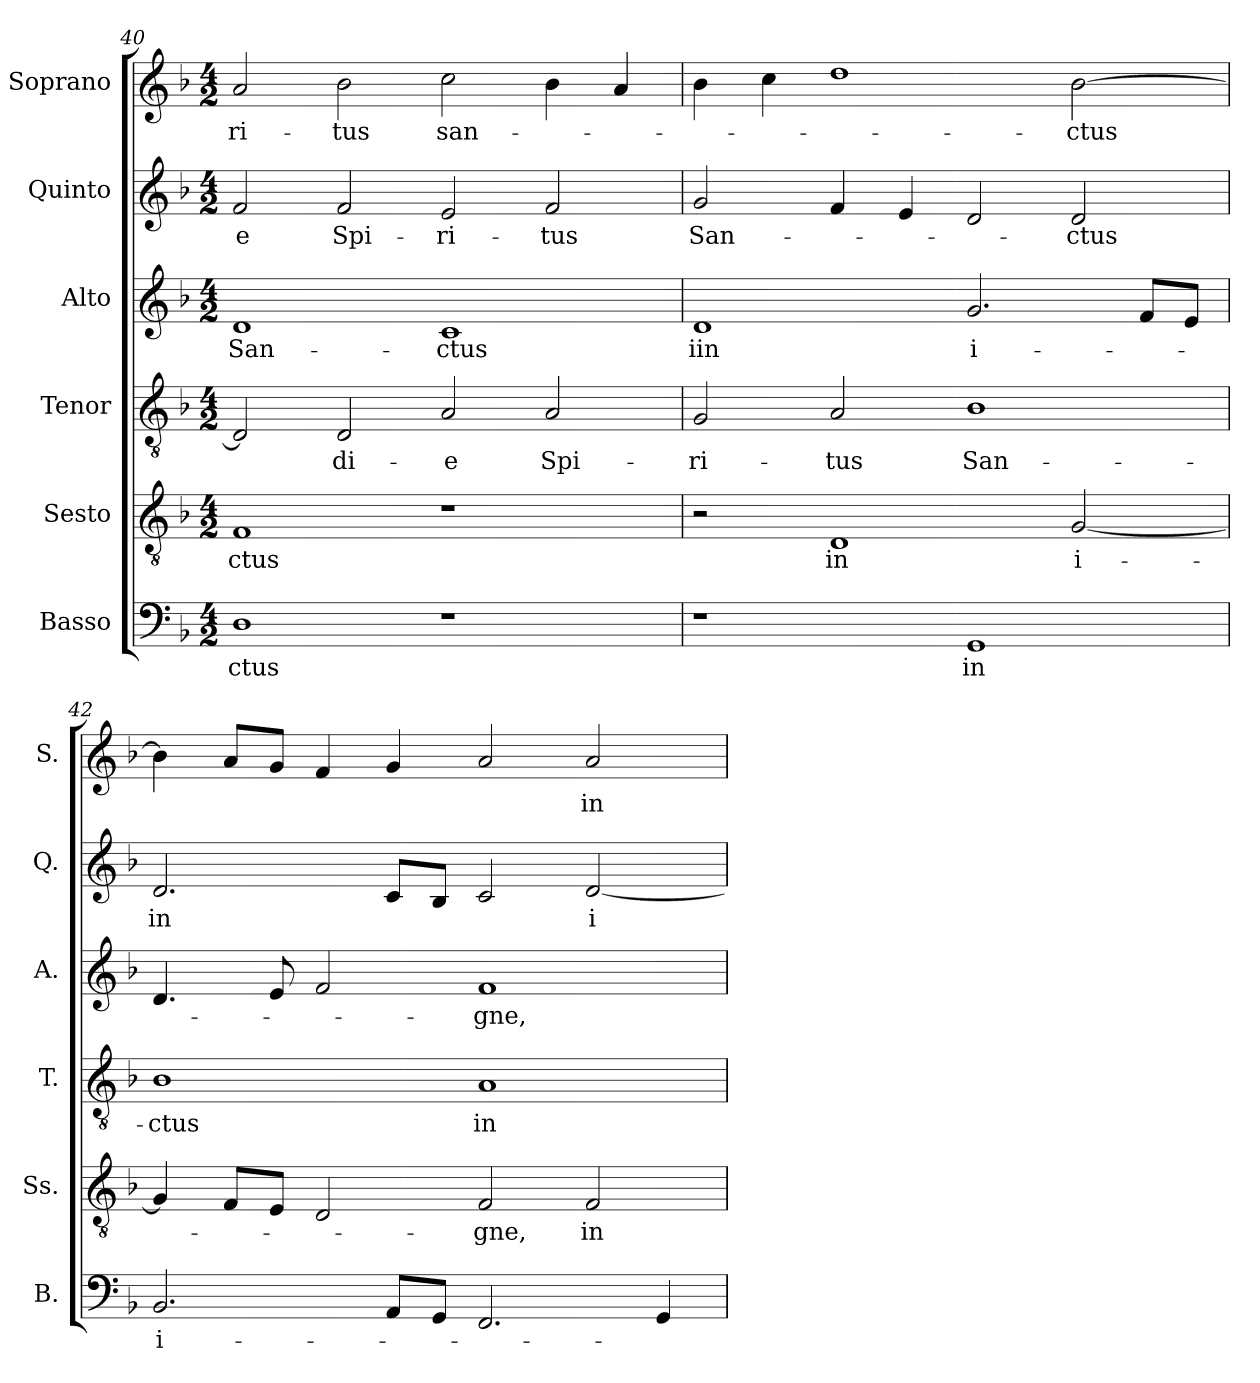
**kern	**text	**kern	**text	**kern	**text	**kern	**text	**kern	**text	**kern	**text
*part6	*part6	*part5	*part5	*part4	*part4	*part3	*part3	*part2	*part2	*part1	*part1
*staff6	*staff6	*staff5	*staff5	*staff4	*staff4	*staff3	*staff3	*staff2	*staff2	*staff1	*staff1
*I"Basso	*	*I"Sesto	*	*I"Tenor	*	*I"Alto	*	*I"Quinto	*	*I"Soprano	*
*I'B.	*	*I'Ss.	*	*I'T.	*	*I'A.	*	*I'Q.	*	*I'S.	*
*clefF4	*	*clefGv2	*	*clefGv2	*	*clefG2	*	*clefG2	*	*clefG2	*
*	*	*ITrd7c12	*	*ITrd7c12	*	*	*	*	*	*	*
*k[b-]	*	*k[b-]	*	*k[b-]	*	*k[b-]	*	*k[b-]	*	*k[b-]	*
*F:	*	*F:	*	*F:	*	*F:	*	*F:	*	*F:	*
*M4/2	*	*M4/2	*	*M4/2	*	*M4/2	*	*M4/2	*	*M4/2	*
=40	=40	=40	=40	=40	=40	=40	=40	=40	=40	=40	=40
!	!LO:LY:b:color=#000000	!	!	!	!	!	!	!	!	!	!
!	!	!	!LO:LY:b:color=#000000	!	!	!	!	!	!	!	!
!	!	!	!	!	!	!	!LO:LY:b:color=#000000	!	!	!	!
!	!	!	!	!	!	!	!	!	!LO:LY:b:color=#000000	!	!
!	!	!	!	!	!	!	!	!	!	!	!LO:LY:b:color=#000000
1Di	-ctus	1FFi	-ctus	2DDi/]	.	1di	San-	2fi/	-e	2ai/	-ri-
!	!	!	!	!	!LO:LY:b:color=#000000	!	!	!	!	!	!
!	!	!	!	!	!	!	!	!	!LO:LY:b:color=#000000	!	!
!	!	!	!	!	!	!	!	!	!	!	!LO:LY:b:color=#000000
.	.	.	.	2DDi/	-di-	.	.	2fi/	Spi-	2b-i\	-tus
!	!	!	!	!	!LO:LY:b:color=#000000	!	!	!	!	!	!
!	!	!	!	!	!	!	!LO:LY:b:color=#000000	!	!	!	!
!	!	!	!	!	!	!	!	!	!LO:LY:b:color=#000000	!	!
!	!	!	!	!	!	!	!	!	!	!	!LO:LY:b:color=#000000
1r	.	1r	.	2AAi/	-e	1ci	-ctus	2ei/	-ri-	2cci\	san-
!	!	!	!	!	!LO:LY:b:color=#000000	!	!	!	!	!	!
!	!	!	!	!	!	!	!	!	!LO:LY:b:color=#000000	!	!
.	.	.	.	2AAi/	Spi-	.	.	2fi/	-tus	4b-i\	.
.	.	.	.	.	.	.	.	.	.	4ai/	.
=41	=41	=41	=41	=41	=41	=41	=41	=41	=41	=41	=41
!	!	!	!	!	!LO:LY:b:color=#000000	!	!	!	!	!	!
!	!	!	!	!	!	!	!LO:LY:b:color=#000000	!	!	!	!
!	!	!	!	!	!	!	!	!	!LO:LY:b:color=#000000	!	!
1r	.	2r	.	2GGi/	-ri-	1di	iin	2gi/	San-	4b-i\	.
.	.	.	.	.	.	.	.	.	.	4cci\	.
!	!	!	!LO:LY:b:color=#000000	!	!	!	!	!	!	!	!
!	!	!	!	!	!LO:LY:b:color=#000000	!	!	!	!	!	!
.	.	1DDi	in	2AAi/	-tus	.	.	4fi/	.	1ddi	.
.	.	.	.	.	.	.	.	4ei/	.	.	.
!	!LO:LY:b:color=#000000	!	!	!	!	!	!	!	!	!	!
!	!	!	!	!	!LO:LY:b:color=#000000	!	!	!	!	!	!
!	!	!	!	!	!	!	!LO:LY:b:color=#000000	!	!	!	!
1GGi	in	.	.	1BB-i	San-	2.gi/	i-	2di/	.	.	.
!	!	!	!LO:LY:b:color=#000000	!	!	!	!	!	!	!	!
!	!	!	!	!	!	!	!	!	!LO:LY:b:color=#000000	!	!
!	!	!	!	!	!	!	!	!	!	!	!LO:LY:b:color=#000000
.	.	[2GGi/	i-	.	.	.	.	2di/	-ctus	[2b-i\	-ctus
.	.	.	.	.	.	8fi/L	.	.	.	.	.
.	.	.	.	.	.	8ei/J	.	.	.	.	.
!!LO:LB:g=z
=42	=42	=42	=42	=42	=42	=42	=42	=42	=42	=42	=42
!	!LO:LY:b:color=#000000	!	!	!	!	!	!	!	!	!	!
!	!	!	!	!	!LO:LY:b:color=#000000	!	!	!	!	!	!
!	!	!	!	!	!	!	!	!	!LO:LY:b:color=#000000	!	!
2.BB-i/	i-	4GGi/]	.	1BB-i	-ctus	4.di/	.	2.di/	in	4b-i\]	.
.	.	8FFi/L	.	.	.	.	.	.	.	8ai/L	.
.	.	8EEi/J	.	.	.	8ei/	.	.	.	8gi/J	.
.	.	2DDi/	.	.	.	2fi/	.	.	.	4fi/	.
8AAi/L	.	.	.	.	.	.	.	8ci/L	.	4gi/	.
8GGi/J	.	.	.	.	.	.	.	8B-i/J	.	.	.
!	!	!	!LO:LY:b:color=#000000	!	!	!	!	!	!	!	!
!	!	!	!	!	!LO:LY:b:color=#000000	!	!	!	!	!	!
!	!	!	!	!	!	!	!LO:LY:b:color=#000000	!	!	!	!
2.FFi/	.	2FFi/	-gne,	1AAi	in	1fi	-gne,	2ci/	.	2ai/	.
!	!	!	!LO:LY:b:color=#000000	!	!	!	!	!	!	!	!
!	!	!	!	!	!	!	!	!	!LO:LY:b:color=#000000	!	!
!	!	!	!	!	!	!	!	!	!	!	!LO:LY:b:color=#000000
.	.	2FFi/	in	.	.	.	.	[2di/	i-	2ai/	in
4GGi/	.	.	.	.	.	.	.	.	.	.	.
=	=	=	=	=	=	=	=	=	=	=	=
*-	*-	*-	*-	*-	*-	*-	*-	*-	*-	*-	*-
